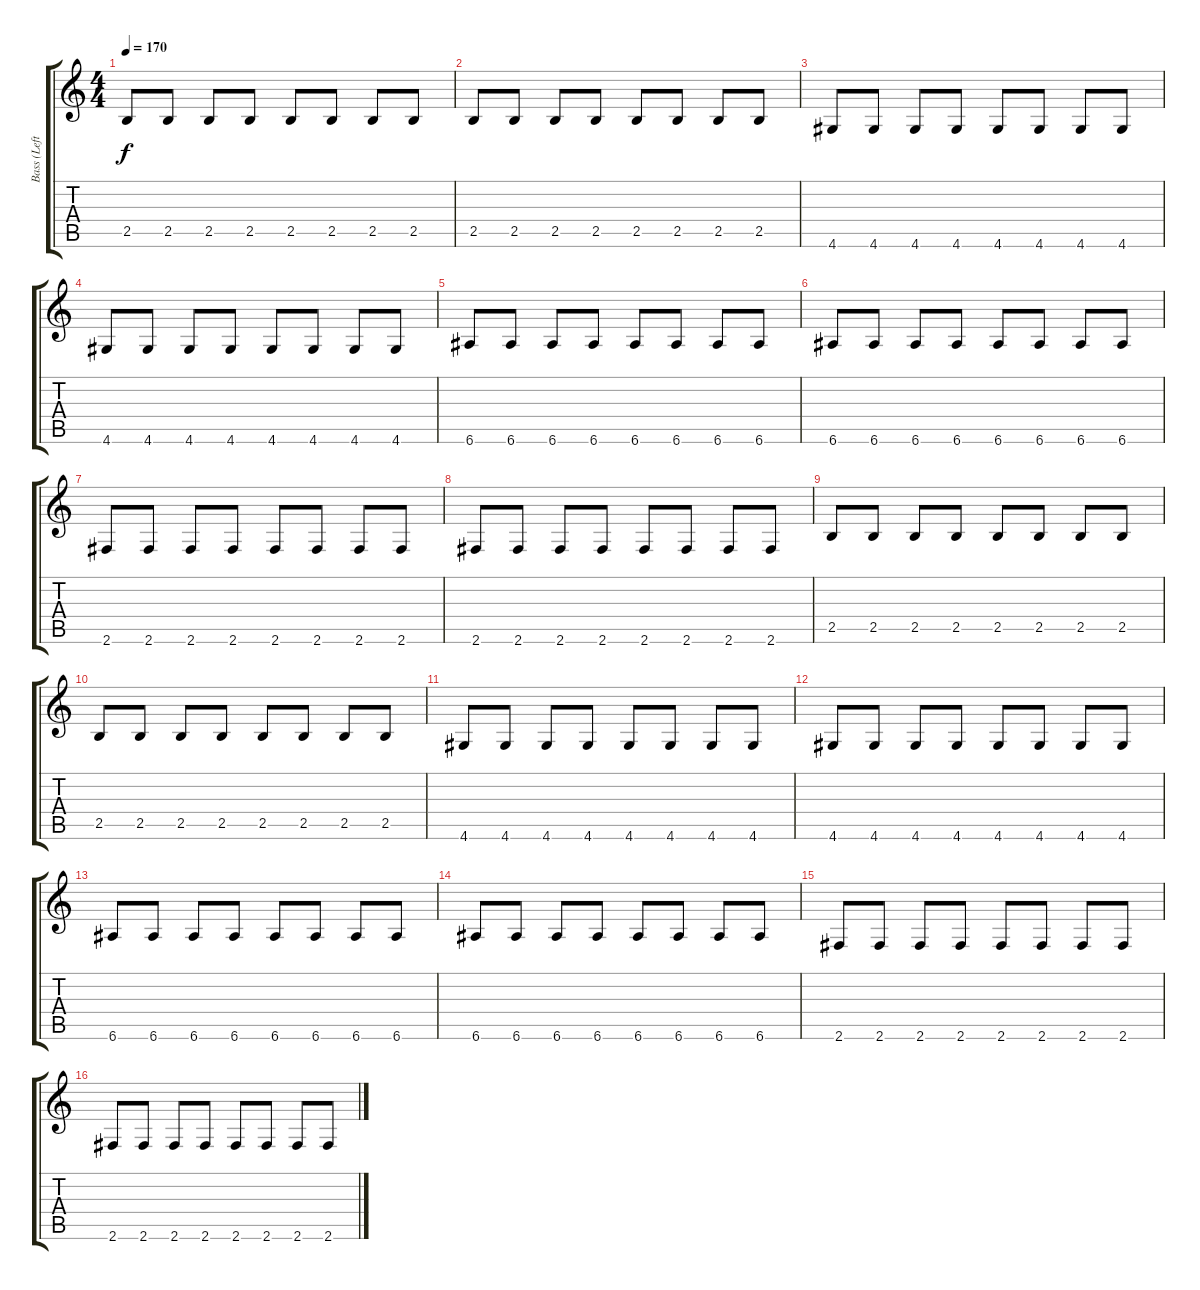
\track ("Bass (Left)" "Bass (Left") {instrument electricbassfinger}
\staff {score tabs}
\tuning (E4 B3 G3 D3 A2 E2) {hide}
\ts (4 4)
\tempo 170
\clef g2
\ks c
2.5.8{dy f} 2.5.8 2.5.8 2.5.8 2.5.8 2.5.8 2.5.8 2.5.8 |
2.5.8 2.5.8 2.5.8 2.5.8 2.5.8 2.5.8 2.5.8 2.5.8 |
4.6.8 4.6.8 4.6.8 4.6.8 4.6.8 4.6.8 4.6.8 4.6.8 |
4.6.8 4.6.8 4.6.8 4.6.8 4.6.8 4.6.8 4.6.8 4.6.8 |
6.6.8 6.6.8 6.6.8 6.6.8 6.6.8 6.6.8 6.6.8 6.6.8 |
6.6.8 6.6.8 6.6.8 6.6.8 6.6.8 6.6.8 6.6.8 6.6.8 |
2.6.8 2.6.8 2.6.8 2.6.8 2.6.8 2.6.8 2.6.8 2.6.8 |
2.6.8 2.6.8 2.6.8 2.6.8 2.6.8 2.6.8 2.6.8 2.6.8 |
2.5.8 2.5.8 2.5.8 2.5.8 2.5.8 2.5.8 2.5.8 2.5.8 |
2.5.8 2.5.8 2.5.8 2.5.8 2.5.8 2.5.8 2.5.8 2.5.8 |
4.6.8 4.6.8 4.6.8 4.6.8 4.6.8 4.6.8 4.6.8 4.6.8 |
4.6.8 4.6.8 4.6.8 4.6.8 4.6.8 4.6.8 4.6.8 4.6.8 |
6.6.8 6.6.8 6.6.8 6.6.8 6.6.8 6.6.8 6.6.8 6.6.8 |
6.6.8 6.6.8 6.6.8 6.6.8 6.6.8 6.6.8 6.6.8 6.6.8 |
2.6.8 2.6.8 2.6.8 2.6.8 2.6.8 2.6.8 2.6.8 2.6.8 |
2.6.8 2.6.8 2.6.8 2.6.8 2.6.8 2.6.8 2.6.8 2.6.8
